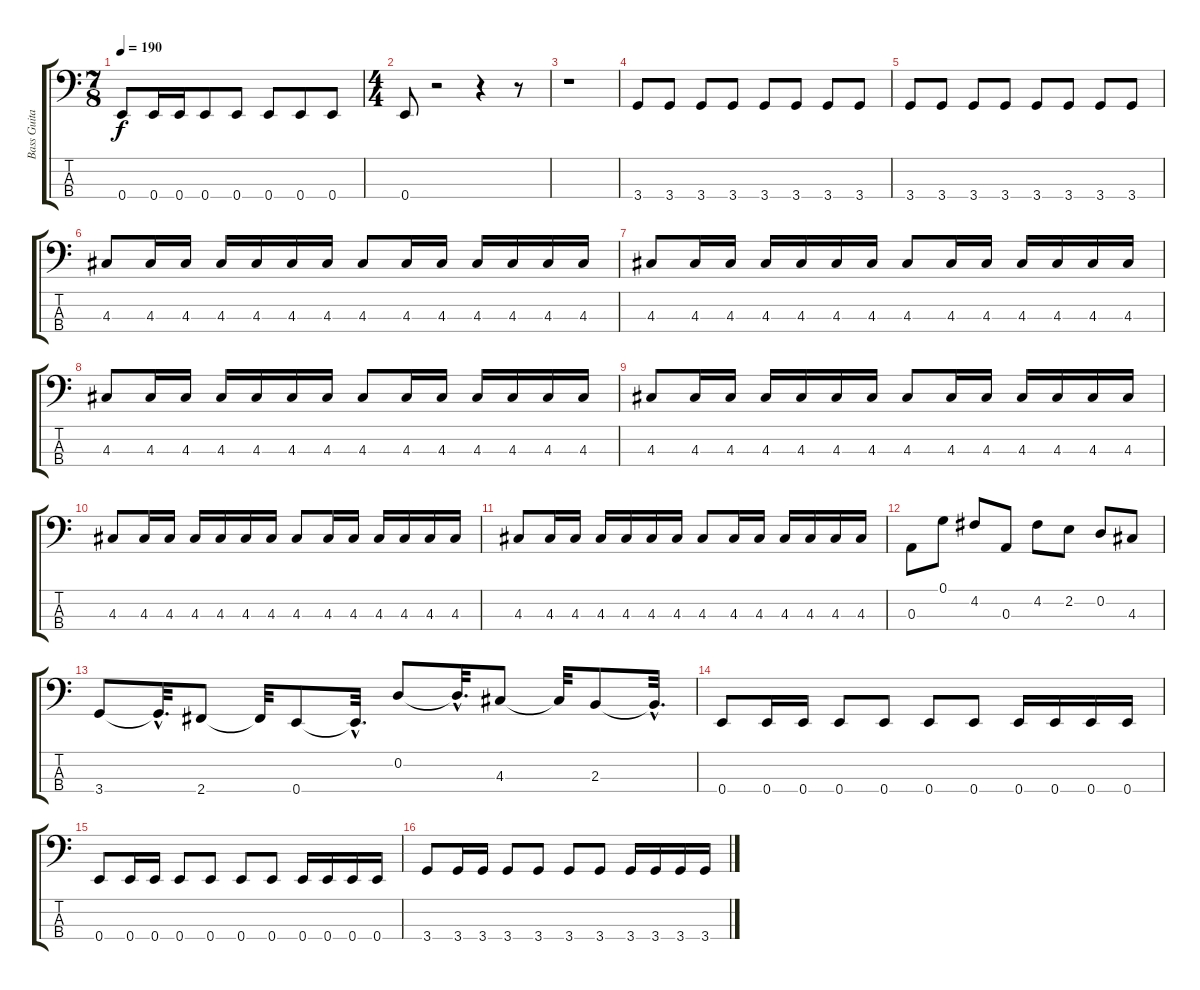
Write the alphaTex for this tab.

\track ("Bass Guitar" "Bass Guita") {instrument electricbassfinger}
\staff {score tabs}
\tuning (G2 D2 A1 E1) {hide}
\ts (7 8)
\tempo 190
\clef f4
\ks c
0.4.8{dy f} 0.4.16 0.4.16 0.4.8 0.4.8 0.4.8 0.4.8 0.4.8 |
\ts (4 4)
0.4.8 r.2 r.4 r.8 |
r.1 |
3.4.8 3.4.8 3.4.8 3.4.8 3.4.8 3.4.8 3.4.8 3.4.8 |
3.4.8 3.4.8 3.4.8 3.4.8 3.4.8 3.4.8 3.4.8 3.4.8 |
4.3.8 4.3.16 4.3.16 4.3.16 4.3.16 4.3.16 4.3.16 4.3.8 4.3.16 4.3.16 4.3.16 4.3.16 4.3.16 4.3.16 |
4.3.8 4.3.16 4.3.16 4.3.16 4.3.16 4.3.16 4.3.16 4.3.8 4.3.16 4.3.16 4.3.16 4.3.16 4.3.16 4.3.16 |
4.3.8 4.3.16 4.3.16 4.3.16 4.3.16 4.3.16 4.3.16 4.3.8 4.3.16 4.3.16 4.3.16 4.3.16 4.3.16 4.3.16 |
4.3.8 4.3.16 4.3.16 4.3.16 4.3.16 4.3.16 4.3.16 4.3.8 4.3.16 4.3.16 4.3.16 4.3.16 4.3.16 4.3.16 |
4.3.8 4.3.16 4.3.16 4.3.16 4.3.16 4.3.16 4.3.16 4.3.8 4.3.16 4.3.16 4.3.16 4.3.16 4.3.16 4.3.16 |
4.3.8 4.3.16 4.3.16 4.3.16 4.3.16 4.3.16 4.3.16 4.3.8 4.3.16 4.3.16 4.3.16 4.3.16 4.3.16 4.3.16 |
0.3.8 0.1.8 4.2.8 0.3.8 4.2.8 2.2.8 0.2.8 4.3.8 |
3.4.8 3.4{hac t}.32{d} 2.4.8 2.4{t}.32 0.4.8 0.4{hac t}.32{d} 0.2.8 0.2{hac t}.32{d} 4.3.8 4.3{t}.32 2.3.8 2.3{hac t}.32{d} |
0.4.8 0.4.16 0.4.16 0.4.8 0.4.8 0.4.8 0.4.8 0.4.16 0.4.16 0.4.16 0.4.16 |
0.4.8 0.4.16 0.4.16 0.4.8 0.4.8 0.4.8 0.4.8 0.4.16 0.4.16 0.4.16 0.4.16 |
3.4.8 3.4.16 3.4.16 3.4.8 3.4.8 3.4.8 3.4.8 3.4.16 3.4.16 3.4.16 3.4.16
